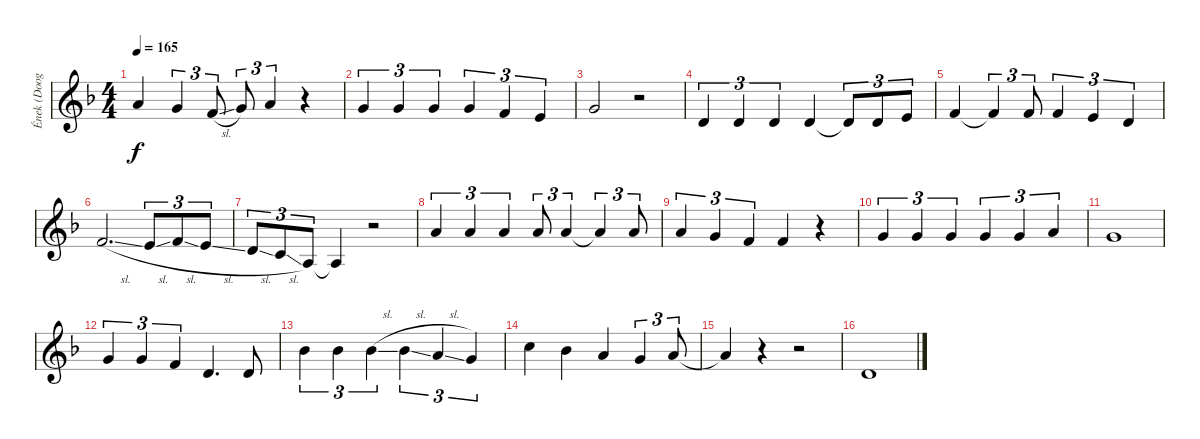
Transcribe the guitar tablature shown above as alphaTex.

\track ("Ének (Doogie White)" "Ének (Doog") {instrument tenorsax}
\staff {score}
\tuning (E4 B3 G3 D3 A2 E2) {hide}
\ts (4 4)
\tempo 165
\clef g2
\ks f
5.1.4{dy f} 3.1.4{tu (3 2)} 1.1{sl}.8{tu (3 2)} 3.1.8{tu (3 2)} 5.1.4{tu (3 2)} r.4 |
3.1.4{tu (3 2)} 3.1.4{tu (3 2)} 3.1.4{tu (3 2)} 3.1.4{tu (3 2)} 1.1.4{tu (3 2)} 0.1.4{tu (3 2)} |
3.1.2 r.2 |
3.2.4{tu (3 2)} 3.2.4{tu (3 2)} 3.2.4{tu (3 2)} 3.2.4 3.2{t}.8{tu (3 2)} 3.2.8{tu (3 2)} 0.1.8{tu (3 2)} |
1.1.4 1.1{t}.4{tu (3 2)} 1.1.8{tu (3 2)} 1.1.4{tu (3 2)} 0.1.4{tu (3 2)} 3.2.4{tu (3 2)} |
10.3{sl}.2{d} 9.3{sl}.8{tu (3 2)} 10.3{sl}.8{tu (3 2)} 9.3{sl}.8{tu (3 2)} |
7.3{sl}.8{tu (3 2)} 5.3{sl}.8{tu (3 2)} 2.3.8{tu (3 2)} 2.3{t}.4 r.2 |
5.1.4{tu (3 2)} 5.1.4{tu (3 2)} 5.1.4{tu (3 2)} 5.1.8{tu (3 2)} 5.1.4{tu (3 2)} 5.1{t}.4{tu (3 2)} 5.1.8{tu (3 2)} |
5.1.4{tu (3 2)} 3.1.4{tu (3 2)} 1.1.4{tu (3 2)} 1.1.4 r.4 |
3.1.4{tu (3 2)} 3.1.4{tu (3 2)} 3.1.4{tu (3 2)} 3.1.4{tu (3 2)} 3.1.4{tu (3 2)} 5.1.4{tu (3 2)} |
3.1.1 |
3.1.4{tu (3 2)} 3.1.4{tu (3 2)} 1.1.4{tu (3 2)} 3.2.4{d} 3.2.8 |
6.1.4{tu (3 2)} 6.1.4{tu (3 2)} 6.1{sl}.4{tu (3 2)} 6.1{sl}.4{tu (3 2)} 5.1{sl}.4{tu (3 2)} 3.1.4{tu (3 2)} |
8.1.4 6.1.4 5.1.4 3.1.4{tu (3 2)} 5.1.8{tu (3 2)} |
5.1{t}.4 r.4 r.2 |
3.2.1
